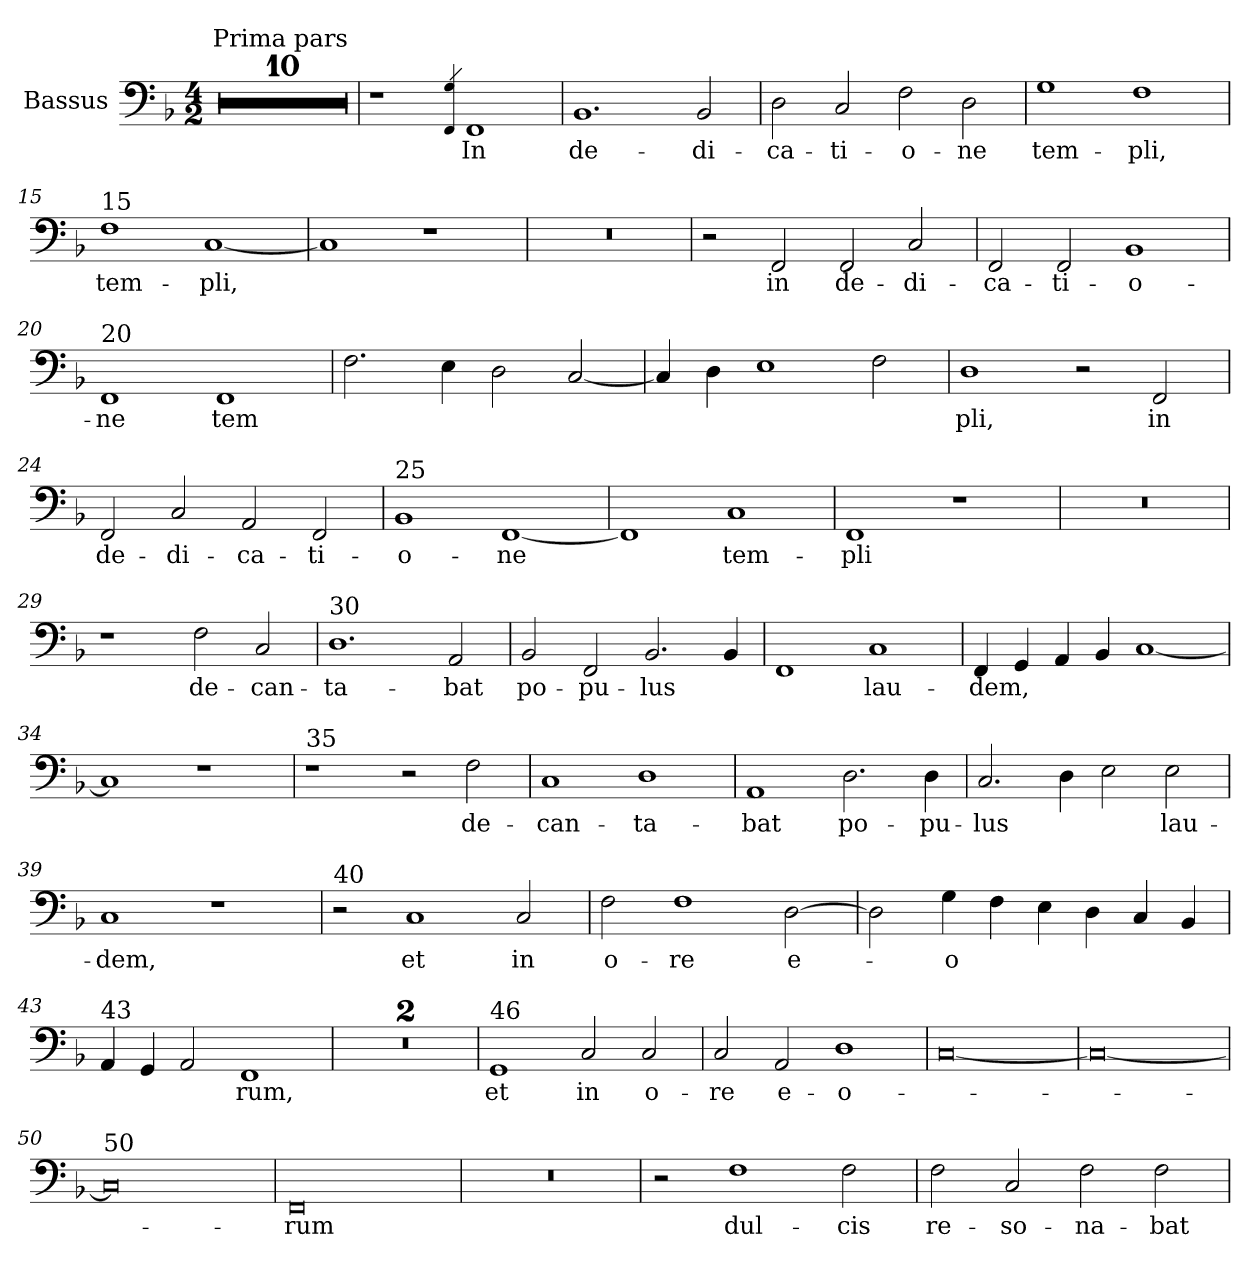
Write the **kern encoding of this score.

**kern	**text
*part1	*part1
*staff1	*staff1
*I"Bassus	*
*clefF4	*
*k[b-]	*
*M4/2	*
=1	=1
!LO:TX:a:t=Prima pars	!
0r	.
=2	=2
0r	.
=3	=3
0r	.
=4	=4
0r	.
=5	=5
0r	.
=6	=6
0r	.
=7	=7
0r	.
!!LO:LB:g=z
=8	=8
0r	.
=9	=9
0r	.
=10	=10
0r	.
=11	=11
1r	.
4qFF 4qG	.
!	!LO:LY:b
1FF	In
=12	=12
!	!LO:LY:b
1.BB-	de-
!	!LO:LY:b
2BB-/	di-
!!LO:LB:g=z
=13	=13
!	!LO:LY:b
2D\	ca-
!	!LO:LY:b
2C/	ti-
!	!LO:LY:b
2F\	o-
!	!LO:LY:b
2D\	ne
=14	=14
!	!LO:LY:b
1G	tem-
!	!LO:LY:b
1F	pli,
!!LO:LB:g=z
=15	=15
!LO:TX:a:t=15	!
!	!LO:LY:b
1F	tem-
!	!LO:LY:b
[1C	pli,
=16	=16
1C]	.
1r	.
=17	=17
0r	.
=18	=18
2r	.
!	!LO:LY:b
2FF/	in
!	!LO:LY:b
2FF/	de-
!	!LO:LY:b
2C/	di-
=19	=19
!	!LO:LY:b
2FF/	ca-
!	!LO:LY:b
2FF/	ti-
!	!LO:LY:b
1BB-	o-
!!LO:LB:g=z
=20	=20
!LO:TX:a:t=20	!
!	!LO:LY:b
1FF	ne
!	!LO:LY:b
1FF	tem-
=21	=21
2.F\	.
!	!LO:LY:b
4E\	-
2D\	.
[2C/	.
=22	=22
4C/]	.
4D\	.
!	!LO:LY:b
1E	-
2F\	.
=23	=23
!	!LO:LY:b
1D	pli,
2r	.
!	!LO:LY:b
2FF/	in
=24	=24
!	!LO:LY:b
2FF/	de-
!	!LO:LY:b
2C/	di-
!	!LO:LY:b
2AA/	ca-
!	!LO:LY:b
2FF/	ti-
!!LO:LB:g=z
=25	=25
!LO:TX:a:t=25	!
!	!LO:LY:b
1BB-	o-
!	!LO:LY:b
[1FF	ne
=26	=26
1FF]	.
!	!LO:LY:b
1C	tem-
=27	=27
!	!LO:LY:b
1FF	pli
1r	.
=28	=28
0r	.
=29	=29
1r	.
!	!LO:LY:b
2F\	de-
!	!LO:LY:b
2C/	can-
=30	=30
!LO:TX:a:t=30	!
!	!LO:LY:b
1.D	ta-
!	!LO:LY:b
2AA/	bat
!!LO:LB:g=z
=31	=31
!	!LO:LY:b
2BB-/	po-
!	!LO:LY:b
2FF/	pu-
!	!LO:LY:b
2.BB-/	lus
4BB-/	.
=32	=32
1FF	.
!	!LO:LY:b
1C	lau-
=33	=33
!	!LO:LY:b
4FF/	dem,
4GG/	.
4AA/	.
4BB-/	.
[1C	.
=34	=34
1C]	.
1r	.
=35	=35
!LO:TX:a:t=35	!
1r	.
2r	.
!	!LO:LY:b
2F\	de-
!!LO:LB:g=z
=36	=36
!	!LO:LY:b
1C	can-
!	!LO:LY:b
1D	ta-
=37	=37
!	!LO:LY:b
1AA	bat
!	!LO:LY:b
2.D\	po-
!	!LO:LY:b
4D\	pu-
=38	=38
!	!LO:LY:b
2.C/	lus
4D\	.
2E\	.
!	!LO:LY:b
2E\	lau-
=39	=39
!	!LO:LY:b
1C	dem,
1r	.
=40	=40
!LO:TX:a:t=40	!
2r	.
!	!LO:LY:b
1C	et
!	!LO:LY:b
2C/	in
!!LO:LB:g=z
=41	=41
!	!LO:LY:b
2F\	o-
!	!LO:LY:b
1F	re
!	!LO:LY:b
[2D\	e-
=42	=42
2D\]	.
!	!LO:LY:b
4G\	o
4F\	.
4E\	.
4D\	.
4C/	.
4BB-/	.
=43	=43
!LO:TX:a:t=43	!
4AA/	.
4GG/	.
2AA/	.
!	!LO:LY:b
1FF	rum,
=44	=44
0r	.
=45	=45
0r	.
!!LO:LB:g=z
=46	=46
!LO:TX:a:t=46	!
!	!LO:LY:b
1GG	et
!	!LO:LY:b
2C/	in
!	!LO:LY:b
2C/	o-
!!LO:LB:g=z
=47	=47
!	!LO:LY:b
2C/	re
!	!LO:LY:b
2AA/	e-
!	!LO:LY:b
1D	o-
=48	=48
[0C	.
=49	=49
0C_	.
=50	=50
!LO:TX:a:t=50	!
0C]	.
=51	=51
!	!LO:LY:b
0FF	rum
=52	=52
0r	.
=53	=53
2r	.
!	!LO:LY:b
1F	dul-
!	!LO:LY:b
2F\	cis
!!LO:PB:g=z
=54	=54
!	!LO:LY:b
2F\	re-
!	!LO:LY:b
2C/	so-
!	!LO:LY:b
2F\	na-
!	!LO:LY:b
2F\	bat
=	=
*-	*-
